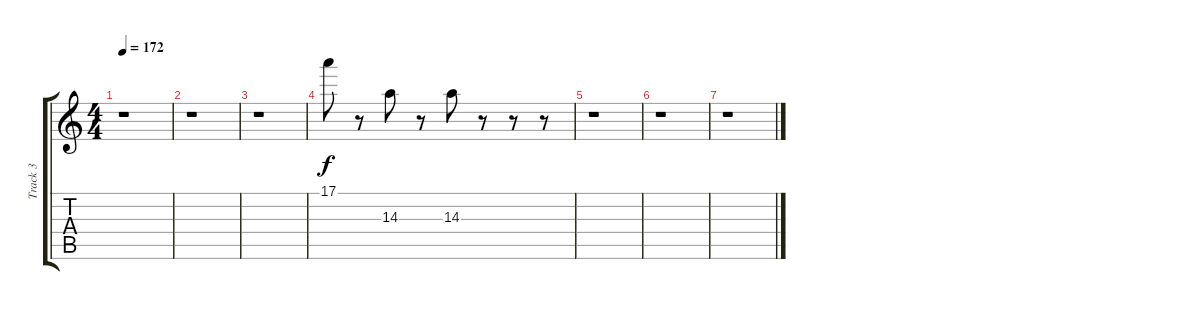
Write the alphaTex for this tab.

\track ("Track 3" "Track 3") {instrument acousticguitarnylon}
\staff {score tabs}
\tuning (E4 B3 G3 D3 A2 E2) {hide}
\ts (4 4)
\tempo 172
\clef g2
\ks c
r.1{dy f} |
r.1 |
r.1 |
17.1.8 r.8 14.3.8 r.8 14.3.8 r.8 r.8 r.8 |
r.1 |
r.1 |
r.1
